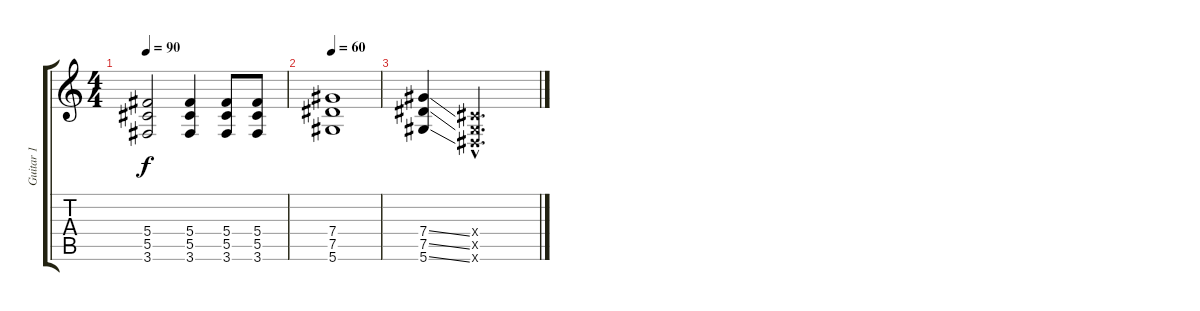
\track ("Guitar 1" "Guitar 1") {instrument distortionguitar}
\staff {score tabs}
\tuning (Eb4 Bb3 Gb3 Db3 Ab2 Eb2) {hide}
\ts (4 4)
\tempo 90
\clef g2
\ks c
(5.4 5.5 3.6).2{dy f} (5.4 5.5 3.6).4 (5.4 5.5 3.6).8 (5.4 5.5 3.6).8 |
\tempo 60
(7.4 7.5 5.6).1 |
(7.4{ss} 7.5{ss} 5.6{ss}).4 (0.4{hac x} 0.5{hac x} 0.6{hac x}).2{d}
